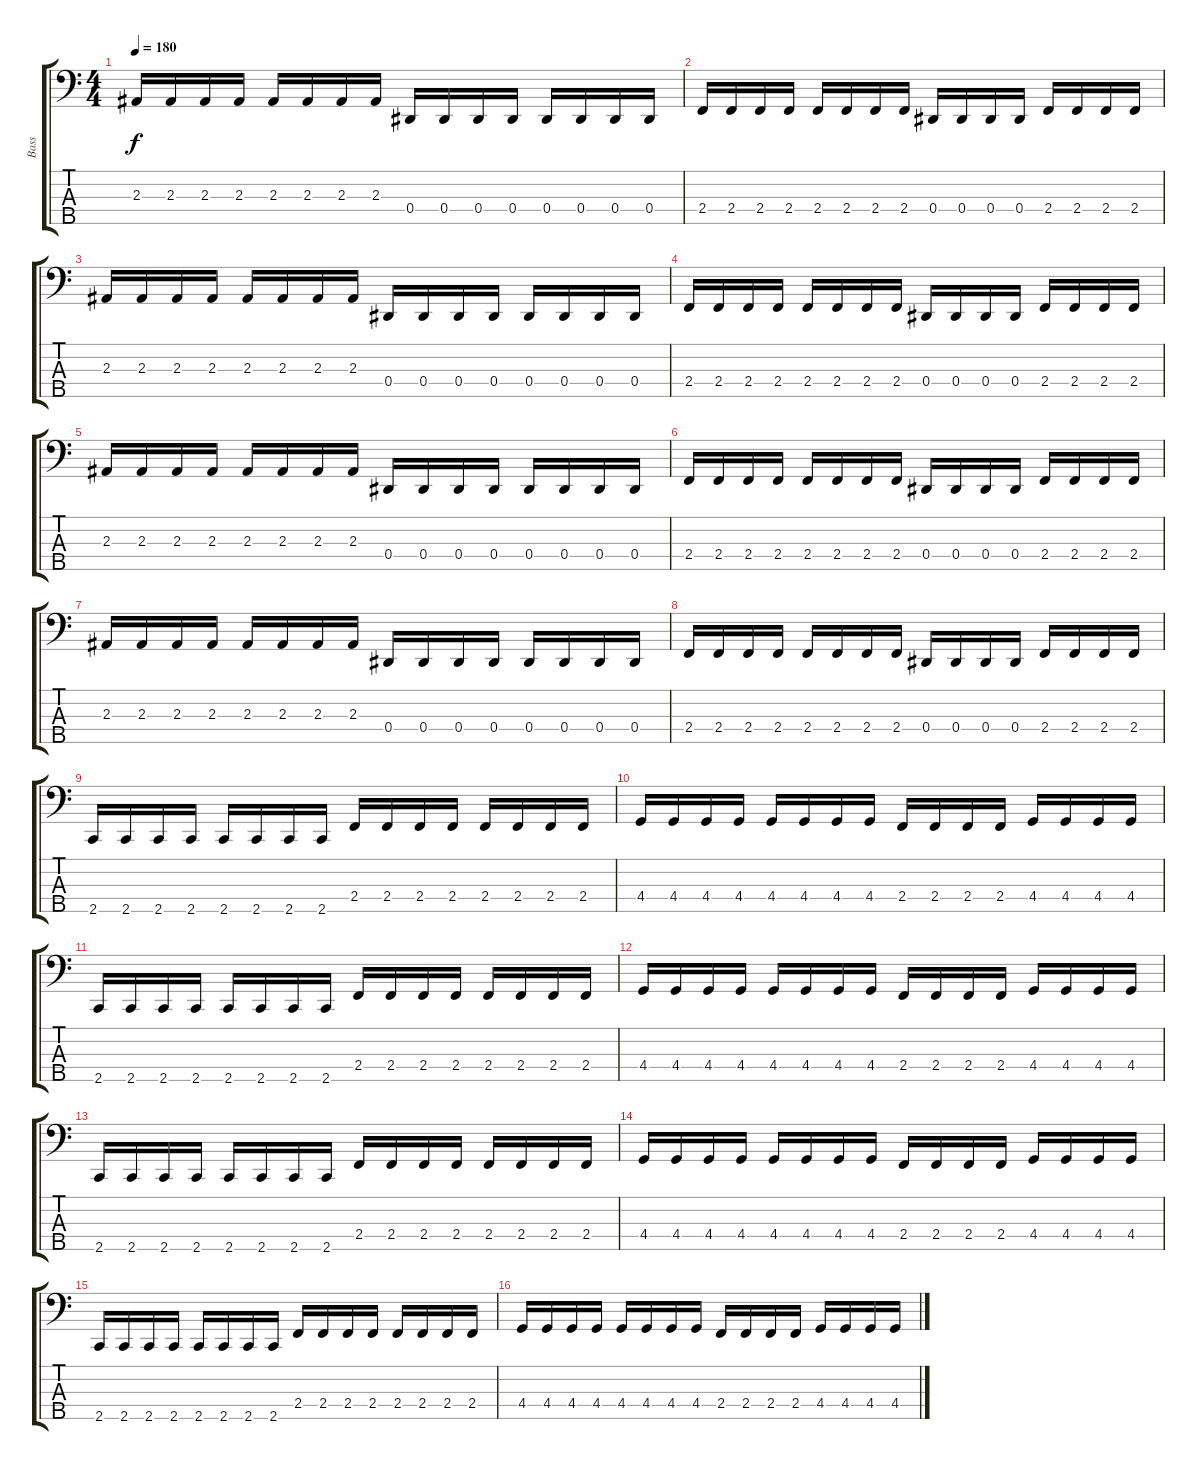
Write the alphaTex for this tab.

\track ("Bass" "Bass") {instrument electricbasspick}
\staff {score tabs}
\tuning (Gb2 Db2 Ab1 Eb1 Bb0) {hide}
\ts (4 4)
\tempo 180
\clef f4
\ks c
2.3.16{dy f} 2.3.16 2.3.16 2.3.16 2.3.16 2.3.16 2.3.16 2.3.16 0.4.16 0.4.16 0.4.16 0.4.16 0.4.16 0.4.16 0.4.16 0.4.16 |
2.4.16 2.4.16 2.4.16 2.4.16 2.4.16 2.4.16 2.4.16 2.4.16 0.4.16 0.4.16 0.4.16 0.4.16 2.4.16 2.4.16 2.4.16 2.4.16 |
2.3.16 2.3.16 2.3.16 2.3.16 2.3.16 2.3.16 2.3.16 2.3.16 0.4.16 0.4.16 0.4.16 0.4.16 0.4.16 0.4.16 0.4.16 0.4.16 |
2.4.16 2.4.16 2.4.16 2.4.16 2.4.16 2.4.16 2.4.16 2.4.16 0.4.16 0.4.16 0.4.16 0.4.16 2.4.16 2.4.16 2.4.16 2.4.16 |
2.3.16 2.3.16 2.3.16 2.3.16 2.3.16 2.3.16 2.3.16 2.3.16 0.4.16 0.4.16 0.4.16 0.4.16 0.4.16 0.4.16 0.4.16 0.4.16 |
2.4.16 2.4.16 2.4.16 2.4.16 2.4.16 2.4.16 2.4.16 2.4.16 0.4.16 0.4.16 0.4.16 0.4.16 2.4.16 2.4.16 2.4.16 2.4.16 |
2.3.16 2.3.16 2.3.16 2.3.16 2.3.16 2.3.16 2.3.16 2.3.16 0.4.16 0.4.16 0.4.16 0.4.16 0.4.16 0.4.16 0.4.16 0.4.16 |
2.4.16 2.4.16 2.4.16 2.4.16 2.4.16 2.4.16 2.4.16 2.4.16 0.4.16 0.4.16 0.4.16 0.4.16 2.4.16 2.4.16 2.4.16 2.4.16 |
2.5.16 2.5.16 2.5.16 2.5.16 2.5.16 2.5.16 2.5.16 2.5.16 2.4.16 2.4.16 2.4.16 2.4.16 2.4.16 2.4.16 2.4.16 2.4.16 |
4.4.16 4.4.16 4.4.16 4.4.16 4.4.16 4.4.16 4.4.16 4.4.16 2.4.16 2.4.16 2.4.16 2.4.16 4.4.16 4.4.16 4.4.16 4.4.16 |
2.5.16 2.5.16 2.5.16 2.5.16 2.5.16 2.5.16 2.5.16 2.5.16 2.4.16 2.4.16 2.4.16 2.4.16 2.4.16 2.4.16 2.4.16 2.4.16 |
4.4.16 4.4.16 4.4.16 4.4.16 4.4.16 4.4.16 4.4.16 4.4.16 2.4.16 2.4.16 2.4.16 2.4.16 4.4.16 4.4.16 4.4.16 4.4.16 |
2.5.16 2.5.16 2.5.16 2.5.16 2.5.16 2.5.16 2.5.16 2.5.16 2.4.16 2.4.16 2.4.16 2.4.16 2.4.16 2.4.16 2.4.16 2.4.16 |
4.4.16 4.4.16 4.4.16 4.4.16 4.4.16 4.4.16 4.4.16 4.4.16 2.4.16 2.4.16 2.4.16 2.4.16 4.4.16 4.4.16 4.4.16 4.4.16 |
2.5.16 2.5.16 2.5.16 2.5.16 2.5.16 2.5.16 2.5.16 2.5.16 2.4.16 2.4.16 2.4.16 2.4.16 2.4.16 2.4.16 2.4.16 2.4.16 |
4.4.16 4.4.16 4.4.16 4.4.16 4.4.16 4.4.16 4.4.16 4.4.16 2.4.16 2.4.16 2.4.16 2.4.16 4.4.16 4.4.16 4.4.16 4.4.16
